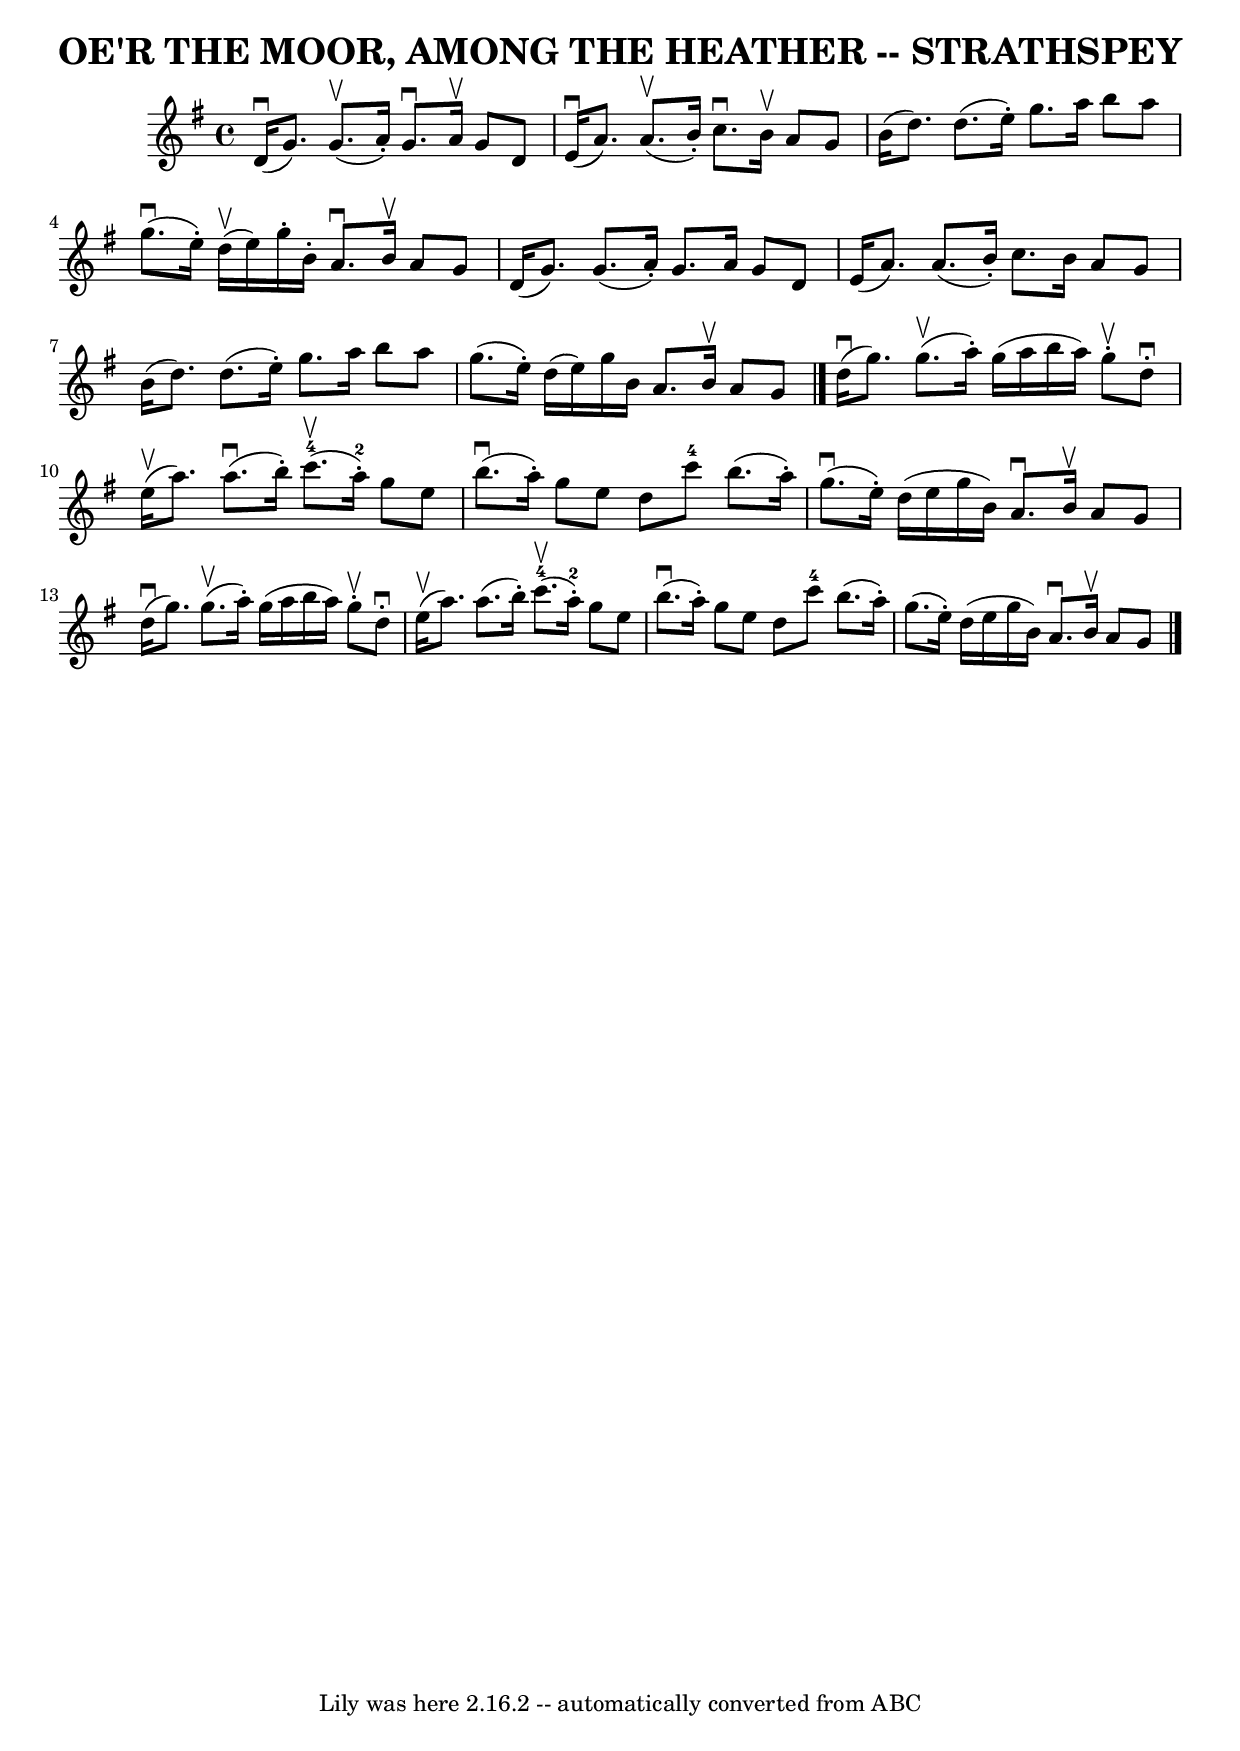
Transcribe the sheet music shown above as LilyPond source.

\version "2.16.2"
\include "Mammoth.ily"
\header {
  %% book = "Ryan's Mammoth Collection of Fiddle Tunes"
  crossRefNumber = "1"
  footnotes = ""
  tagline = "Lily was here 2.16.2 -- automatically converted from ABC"
  title = "OE'R THE MOOR, AMONG THE HEATHER -- STRATHSPEY"

}
voicedefault =  {


  \override Staff.TimeSignature #'style = #'C
  \time 4/4 
  \key g \major
  d'16 (^\downbow g'8.) g'8. (^\upbow   
  a'16 -.) g'8.^\downbow a'16^\upbow g'8 d'8    |
  e'16 
  (^\downbow a'8.) a'8. (^\upbow b'16 -.) c''8.^\downbow b'16^\upbow a'8 g'8    |
  b'16 (d''8.) d''8. (e''16 -.) 
  g''8. a''16 b''8 a''8    |
  g''8. (^\downbow e''16 -.) 
  d''16 (^\upbow e''16) g''16 -. b'16 -. a'8.^\downbow b'16^\upbow a'8 g'8    |
  d'16 (g'8.) g'8. (a'16 -.)   
  g'8. a'16 g'8 d'8    |
  e'16 (a'8.) a'8. (b'16 -. 
  -) c''8. b'16 a'8 g'8    |
  b'16 (d''8.) d''8. (
  e''16 -.) g''8. a''16 b''8 a''8    |
  g''8. (e''16 -. 
  -) d''16 (e''16) g''16 b'16 a'8. b'16^\upbow a'8 g'8   
  \bar "|." d''16 (^\downbow g''8.) g''8. (^\upbow a''16 -.)  
  g''16 (a''16 b''16 a''16) g''8^\upbow-. d''8^\downbow-.   
  |
  e''16 (^\upbow a''8.) a''8. (^\downbow b''16 -.)      
  c'''8.-4(^\upbow a''16-2-.) g''8 e''8    |
  b''8. 
  (^\downbow a''16 -.) g''8 e''8 d''8 c'''8-4 b''8. (a''16 
  -.)   |
  g''8. (^\downbow e''16 -.) d''16 (e''16 g''16  
  b'16) a'8.^\downbow b'16^\upbow a'8 g'8    |
  d''16 
  (^\downbow g''8.) g''8. (^\upbow a''16 -.) g''16 (a''16    
  b''16 a''16) g''8^\upbow-. d''8^\downbow-.   |
  e''16 
  (^\upbow a''8.) a''8. (b''16 -.) c'''8.-4(^\upbow a''16 
  -2-.) g''8 e''8    |
  b''8. (^\downbow a''16 -.)   
  g''8 e''8 d''8 c'''8-4 b''8. (a''16 -.)   |
  g''8. (
  e''16 -.) d''16 (e''16 g''16 b'16) a'8.^\downbow b'16^\upbow a'8 g'8    \bar "|."   

}

\score{
  <<

    \context Staff="default"
    {
      \voicedefault 
      
    }

  >>
  \layout {
    
  }
  \midi {
  }

}
